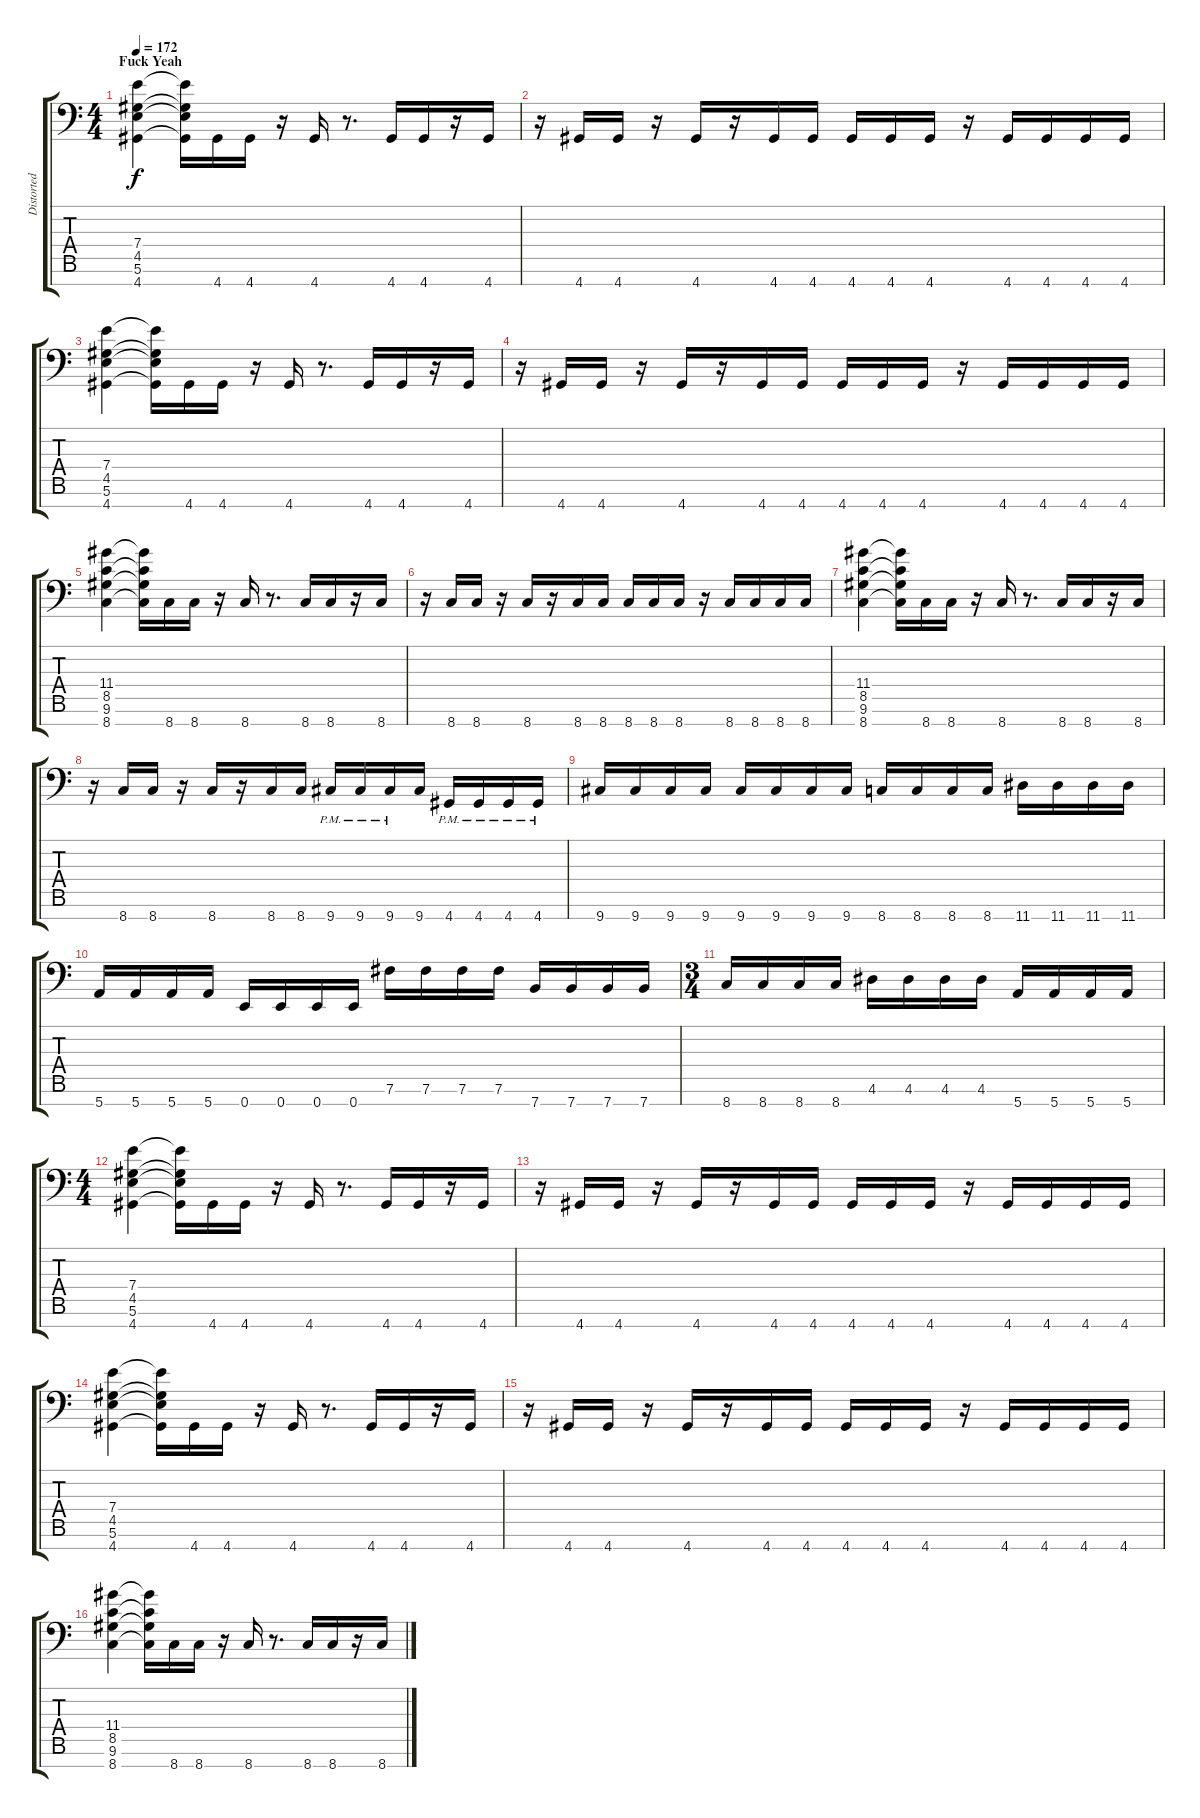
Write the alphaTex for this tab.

\track ("Distorted 8 string" "Distorted ") {instrument distortionguitar}
\staff {score tabs}
\tuning (B3 G3 D3 A2 E2 B1 E1) {hide}
\ts (4 4)
\section ("" "Fuck Yeah")
\tempo 172
\clef f4
\ks c
(7.4 4.5 5.6 4.7).4{dy f volume 16} (7.4{t} 4.5{t} 5.6{t} 4.7{t}).16 4.7.16 4.7.16 r.16 4.7.16 r.8{d} 4.7.16 4.7.16 r.16 4.7.16 |
r.16 4.7.16 4.7.16 r.16 4.7.16 r.16 4.7.16 4.7.16 4.7.16 4.7.16 4.7.16 r.16 4.7.16 4.7.16 4.7.16 4.7.16 |
(7.4 4.5 5.6 4.7).4 (7.4{t} 4.5{t} 5.6{t} 4.7{t}).16 4.7.16 4.7.16 r.16 4.7.16 r.8{d} 4.7.16 4.7.16 r.16 4.7.16 |
r.16 4.7.16 4.7.16 r.16 4.7.16 r.16 4.7.16 4.7.16 4.7.16 4.7.16 4.7.16 r.16 4.7.16 4.7.16 4.7.16 4.7.16 |
(11.4 8.5 9.6 8.7).4 (11.4{t} 8.5{t} 9.6{t} 8.7{t}).16 8.7.16 8.7.16 r.16 8.7.16 r.8{d} 8.7.16 8.7.16 r.16 8.7.16 |
r.16 8.7.16 8.7.16 r.16 8.7.16 r.16 8.7.16 8.7.16 8.7.16 8.7.16 8.7.16 r.16 8.7.16 8.7.16 8.7.16 8.7.16 |
(11.4 8.5 9.6 8.7).4 (11.4{t} 8.5{t} 9.6{t} 8.7{t}).16 8.7.16 8.7.16 r.16 8.7.16 r.8{d} 8.7.16 8.7.16 r.16 8.7.16 |
r.16 8.7.16 8.7.16 r.16 8.7.16 r.16 8.7.16 8.7.16 9.7{pm}.16 9.7{pm}.16 9.7{pm}.16 9.7.16 4.7{pm}.16 4.7{pm}.16 4.7{pm}.16 4.7{pm}.16 |
9.7.16 9.7.16 9.7.16 9.7.16 9.7.16 9.7.16 9.7.16 9.7.16 8.7.16 8.7.16 8.7.16 8.7.16 11.7.16 11.7.16 11.7.16 11.7.16 |
5.7.16 5.7.16 5.7.16 5.7.16 0.7.16 0.7.16 0.7.16 0.7.16 7.6.16 7.6.16 7.6.16 7.6.16 7.7.16 7.7.16 7.7.16 7.7.16 |
\ts (3 4)
8.7.16 8.7.16 8.7.16 8.7.16 4.6.16 4.6.16 4.6.16 4.6.16 5.7.16 5.7.16 5.7.16 5.7.16 |
\ts (4 4)
(7.4 4.5 5.6 4.7).4 (7.4{t} 4.5{t} 5.6{t} 4.7{t}).16 4.7.16 4.7.16 r.16 4.7.16 r.8{d} 4.7.16 4.7.16 r.16 4.7.16 |
r.16 4.7.16 4.7.16 r.16 4.7.16 r.16 4.7.16 4.7.16 4.7.16 4.7.16 4.7.16 r.16 4.7.16 4.7.16 4.7.16 4.7.16 |
(7.4 4.5 5.6 4.7).4 (7.4{t} 4.5{t} 5.6{t} 4.7{t}).16 4.7.16 4.7.16 r.16 4.7.16 r.8{d} 4.7.16 4.7.16 r.16 4.7.16 |
r.16 4.7.16 4.7.16 r.16 4.7.16 r.16 4.7.16 4.7.16 4.7.16 4.7.16 4.7.16 r.16 4.7.16 4.7.16 4.7.16 4.7.16 |
(11.4 8.5 9.6 8.7).4 (11.4{t} 8.5{t} 9.6{t} 8.7{t}).16 8.7.16 8.7.16 r.16 8.7.16 r.8{d} 8.7.16 8.7.16 r.16 8.7.16
